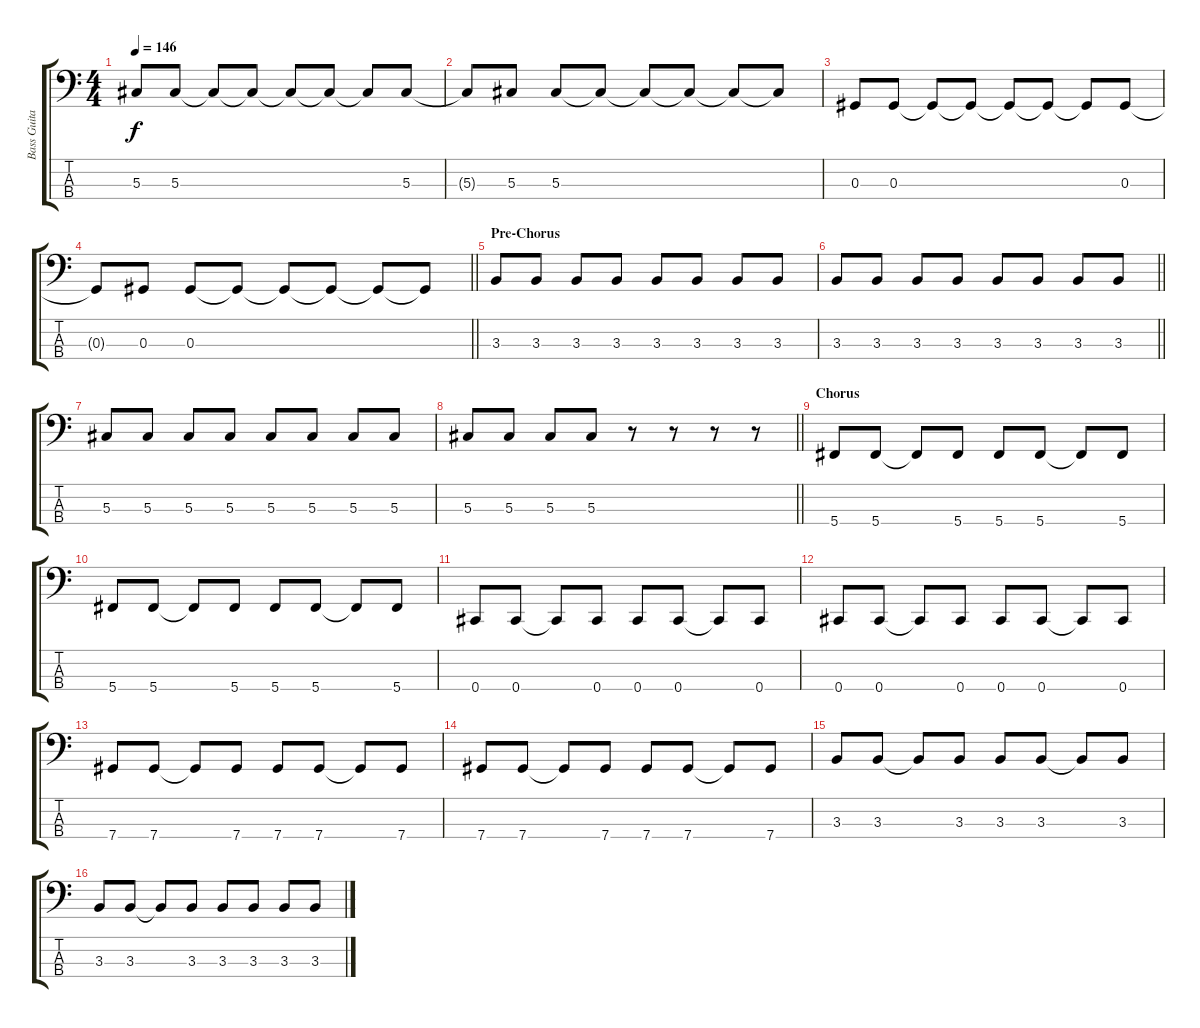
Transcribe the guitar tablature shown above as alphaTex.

\track ("Bass Guitar" "Bass Guita") {instrument electricbassfinger}
\staff {score tabs}
\tuning (Gb2 Db2 Ab1 Db1) {hide}
\ts (4 4)
\tempo 146
\clef f4
\ks c
5.3.8{dy f} 5.3.8 5.3{t}.8 5.3{t}.8 5.3{t}.8 5.3{t}.8 5.3{t}.8 5.3.8 |
5.3{t}.8 5.3.8 5.3.8 5.3{t}.8 5.3{t}.8 5.3{t}.8 5.3{t}.8 5.3{t}.8 |
0.3.8 0.3.8 0.3{t}.8 0.3{t}.8 0.3{t}.8 0.3{t}.8 0.3{t}.8 0.3.8 |
\barLineRight lightlight
0.3{t}.8 0.3.8 0.3.8 0.3{t}.8 0.3{t}.8 0.3{t}.8 0.3{t}.8 0.3{t}.8 |
\section ("" "Pre-Chorus")
3.3.8 3.3.8 3.3.8 3.3.8 3.3.8 3.3.8 3.3.8 3.3.8 |
\barLineRight lightlight
3.3.8 3.3.8 3.3.8 3.3.8 3.3.8 3.3.8 3.3.8 3.3.8 |
5.3.8 5.3.8 5.3.8 5.3.8 5.3.8 5.3.8 5.3.8 5.3.8 |
\barLineRight lightlight
5.3.8 5.3.8 5.3.8 5.3.8 r.8 r.8 r.8 r.8 |
\section ("" "Chorus")
5.4.8 5.4.8 5.4{t}.8 5.4.8 5.4.8 5.4.8 5.4{t}.8 5.4.8 |
5.4.8 5.4.8 5.4{t}.8 5.4.8 5.4.8 5.4.8 5.4{t}.8 5.4.8 |
0.4.8 0.4.8 0.4{t}.8 0.4.8 0.4.8 0.4.8 0.4{t}.8 0.4.8 |
0.4.8 0.4.8 0.4{t}.8 0.4.8 0.4.8 0.4.8 0.4{t}.8 0.4.8 |
7.4.8 7.4.8 7.4{t}.8 7.4.8 7.4.8 7.4.8 7.4{t}.8 7.4.8 |
7.4.8 7.4.8 7.4{t}.8 7.4.8 7.4.8 7.4.8 7.4{t}.8 7.4.8 |
3.3.8 3.3.8 3.3{t}.8 3.3.8 3.3.8 3.3.8 3.3{t}.8 3.3.8 |
3.3.8 3.3.8 3.3{t}.8 3.3.8 3.3.8 3.3.8 3.3.8 3.3.8
